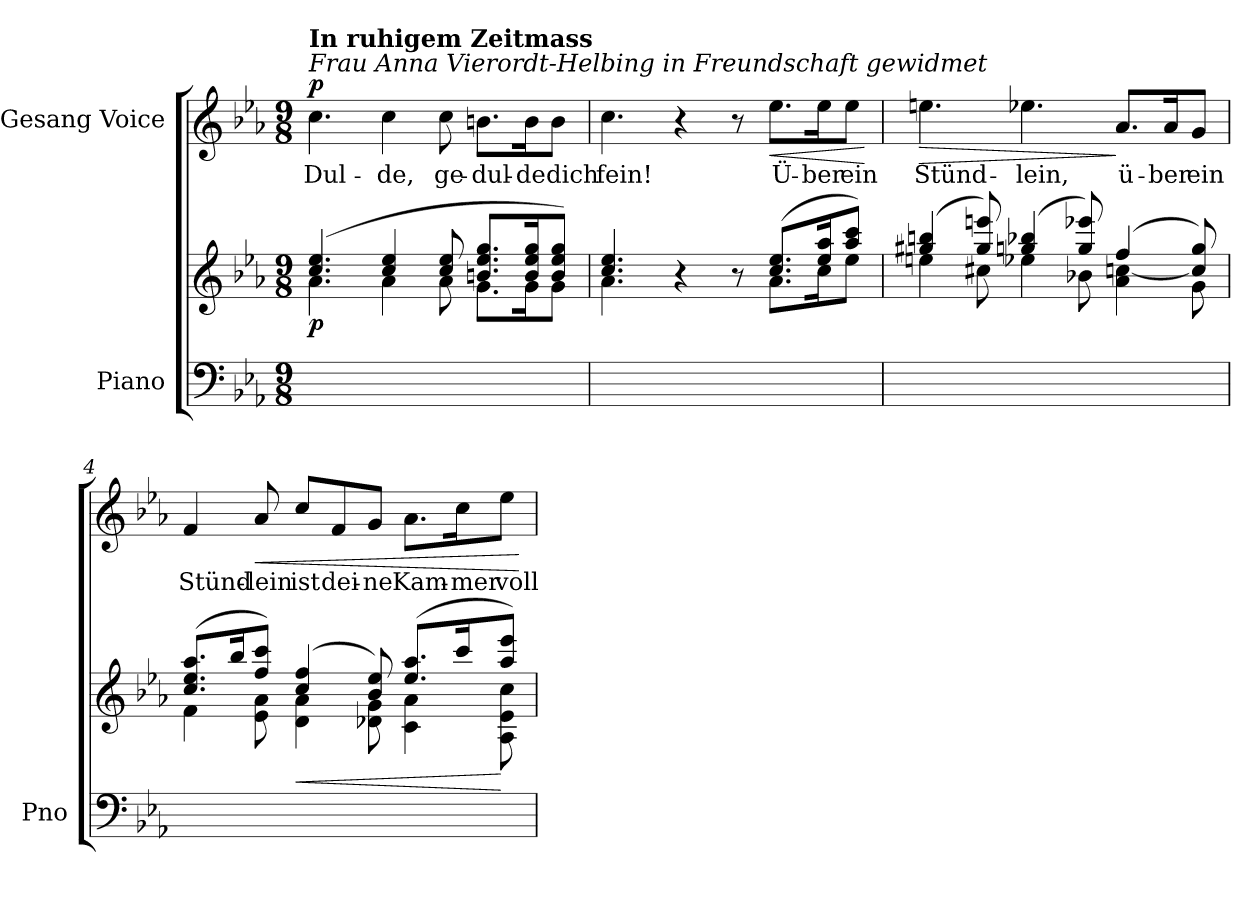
**kern	**kern	**dynam	**kern	**text	**dynam
*part2	*part2	*part2	*part1	*part1	*part1
*staff3	*staff2	*staff2/3	*staff1	*staff1	*staff1
*I"Piano	*	*	*I"Gesang Voice	*	*
*I'Pno	*	*	*	*	*
*clefF4	*clefG2	*	*clefG2	*	*
*k[b-e-a-]	*k[b-e-a-]	*	*k[b-e-a-]	*	*
*M9/8	*M9/8	*	*M9/8	*	*
=1	=1	=1	=1	=1	=1
*	*^	*	*	*	*
!	!	!	!	!LO:TX:a:i:t=Frau Anna Vierordt-Helbing in Freundschaft gewidmet	!	!
!	!	!	!	!LO:TX:a:B:t=In ruhigem Zeitmass	!	!
!	!	!	!LO:DY:b	!	!	!LO:DY:a
1ryy	(>4.cc/ 4.ee-/	4.a-\	p	4.cc\	Dul-	p
.	4cc/ 4ee-/	4a-\	.	4cc\	-de,	.
.	8cc/ 8ee-/	8a-\	.	8cc\	ge-	.
.	8.bn/ 8.ee-/ 8.gg/L	8.g\L	.	8.bn\L	-dul-	.
.	16b/ 16ee-/ 16gg/K	16g\K	.	16b\K	-de	.
8ryy	8b/ 8ee-/ 8gg/J)	8g\J	.	8b\J	dich	.
=2	=2	=2	=2	=2	=2	=2
4.ryy	4.cc/ 4.ee-/	4.a-\	.	4.cc\	fein!	.
4ryy	4r	4.ryy	.	4r	.	.
8ryy	8r	.	.	8r	.	.
!	!	!	!	!	!	!LO:HP:b
4.ryy	(>8.cc/ 8.ee-/L	8.a-\L	.	8.ee-\L	Ü-	<
.	16ee-/ 16aa-/K	16cc\K	.	16ee-\K	-ber	.
.	8aa-/ 8ccc/J)	8ee-\J	.	8ee-\J	ein	.
*	*v	*v	*	*	*	*
.	.	.	.	.	[
=3	=3	=3	=3	=3	=3
*	*^	*	*	*	*
!	!	!	!	!	!	!LO:HP:b
1ryy	(>4gg#X/ 4bbn/	4een\	.	4.een\	Stünd-	>
.	8gg#/ 8eeen/)	8cc#X\	.	.	.	.
.	(>4ggn/ 4bb-X/	4ee-X\	.	4.ee-X\	-lein,	.
.	8gg/ 8eee-X/)	8b-X\	.	.	.	.
.	(>4ff/	4a-\ [<4ccn\	.	8.a-/L	ü-	]
.	.	.	.	16a-/K	-ber	.
8ryy	8cc/] 8gg/)	8g\	.	8g/J	ein	.
=4	=4	=4	=4	=4	=4	=4
1ryy	(>8.cc/ 8.ee-/ 8.aa-/L	4f\	.	4f/	Stünd-	.
.	16bb-/K	.	.	.	.	.
!	!	!	!	!	!	!LO:HP:b
.	8ff/ 8ccc/J)	8e-\ 8a-\	.	8a-/	-lein	<
!	!	!	!LO:HP:b	!	!	!
.	(>4cc/ 4ff/	4d\ 4a-\	<	8cc/L	ist	.
.	.	.	.	8f/	dei-	.
.	8b-/ 8ee-/)	8d-X\ 8g\	.	8g/J	-ne	.
.	(>8.ee-/ 8.aa-/L	4c\ 4a-\	.	8.a-\L	Kam-	.
.	16ccc/K	.	.	16cc\K	-mer	.
8ryy	8aa-/ 8eee-/J)	8A-\ 8e-\ 8cc\	[	8ee-\J	voll	.
*	*v	*v	*	*	*	*
.	.	.	.	.	[
=	=	=	=	=	=
*-	*-	*-	*-	*-	*-
